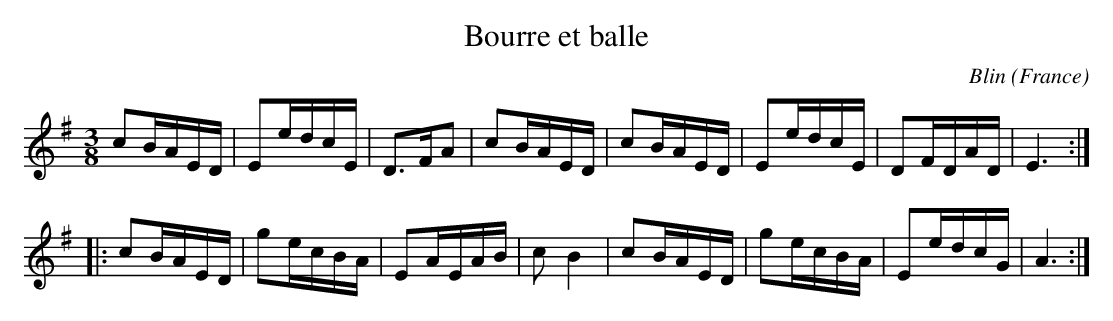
X:1
T:Bourre et balle
C:Blin
O:France
M:3/8
L:1/16
K:E minor
c2BAED | E2edcE | D3FA2 | c2BAED | c2BAED | E2edcE | D2FDAD | E6 :|
|: c2BAED | g2ecBA | E2AEAB | c2B4 | c2BAED | g2ecBA | E2edcG | A6 :|
